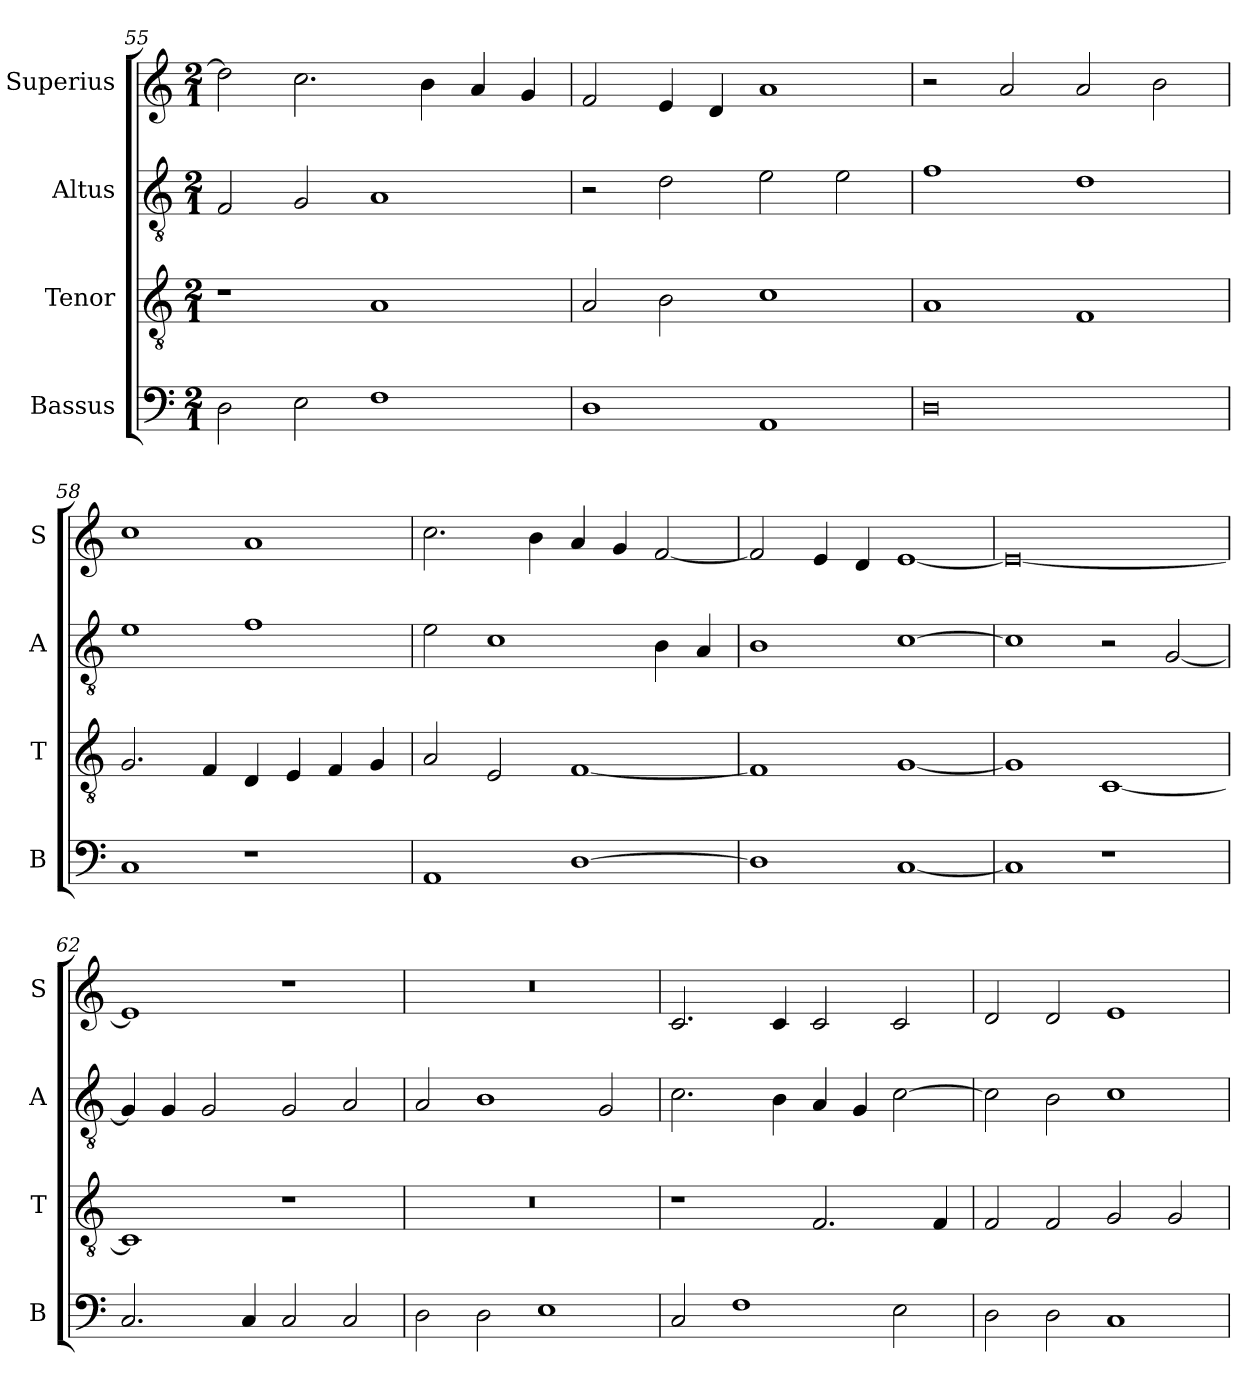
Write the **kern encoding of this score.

**kern	**kern	**kern	**kern
*part4	*part3	*part2	*part1
*staff4	*staff3	*staff2	*staff1
*I"Bassus	*I"Tenor	*I"Altus	*I"Superius
*I'B	*I'T	*I'A	*I'S
*clefF4	*clefGv2	*clefGv2	*clefG2
*k[]	*k[]	*k[]	*k[]
*C:	*C:	*C:	*C:
*M2/1	*M2/1	*M2/1	*M2/1
=55	=55	=55	=55
2D	1r	2F	2dd]
2E	.	2G	2.cc
1F	1A	1A	.
.	.	.	4b
.	.	.	4a
.	.	.	4g
=56	=56	=56	=56
1D	2A	2r	2f
.	2B	2d	4e
.	.	.	4d
1AA	1c	2e	1a
.	.	2e	.
=57	=57	=57	=57
0D	1A	1f	2r
.	.	.	2a
.	1F	1d	2a
.	.	.	2b
=58	=58	=58	=58
1C	2.G	1e	1cc
.	4F	.	.
1r	4D	1f	1a
.	4E	.	.
.	4F	.	.
.	4G	.	.
=59	=59	=59	=59
1AA	2A	2e	2.cc
.	2E	1c	.
.	.	.	4b
[1D	[1F	.	4a
.	.	.	4g
.	.	4B	[2f
.	.	4A	.
=60	=60	=60	=60
1D]	1F]	1B	2f]
.	.	.	4e
.	.	.	4d
[1C	[1G	[1c	[1e
=61	=61	=61	=61
1C]	1G]	1c]	0e_
1r	[1C	2r	.
.	.	[2G	.
=62	=62	=62	=62
2.C	1C]	4G]	1e]
.	.	4G	.
.	.	2G	.
4C	.	.	.
2C	1r	2G	1r
2C	.	2A	.
=63	=63	=63	=63
2D	0r	2A	0r
2D	.	1B	.
1E	.	.	.
.	.	2G	.
=64	=64	=64	=64
2C	1r	2.c	2.c
1F	.	.	.
.	.	4B	4c
.	2.F	4A	2c
.	.	4G	.
2E	.	[2c	2c
.	4F	.	.
=65	=65	=65	=65
2D	2F	2c]	2d
2D	2F	2B	2d
1C	2G	1c	1e
.	2G	.	.
=	=	=	=
*-	*-	*-	*-
